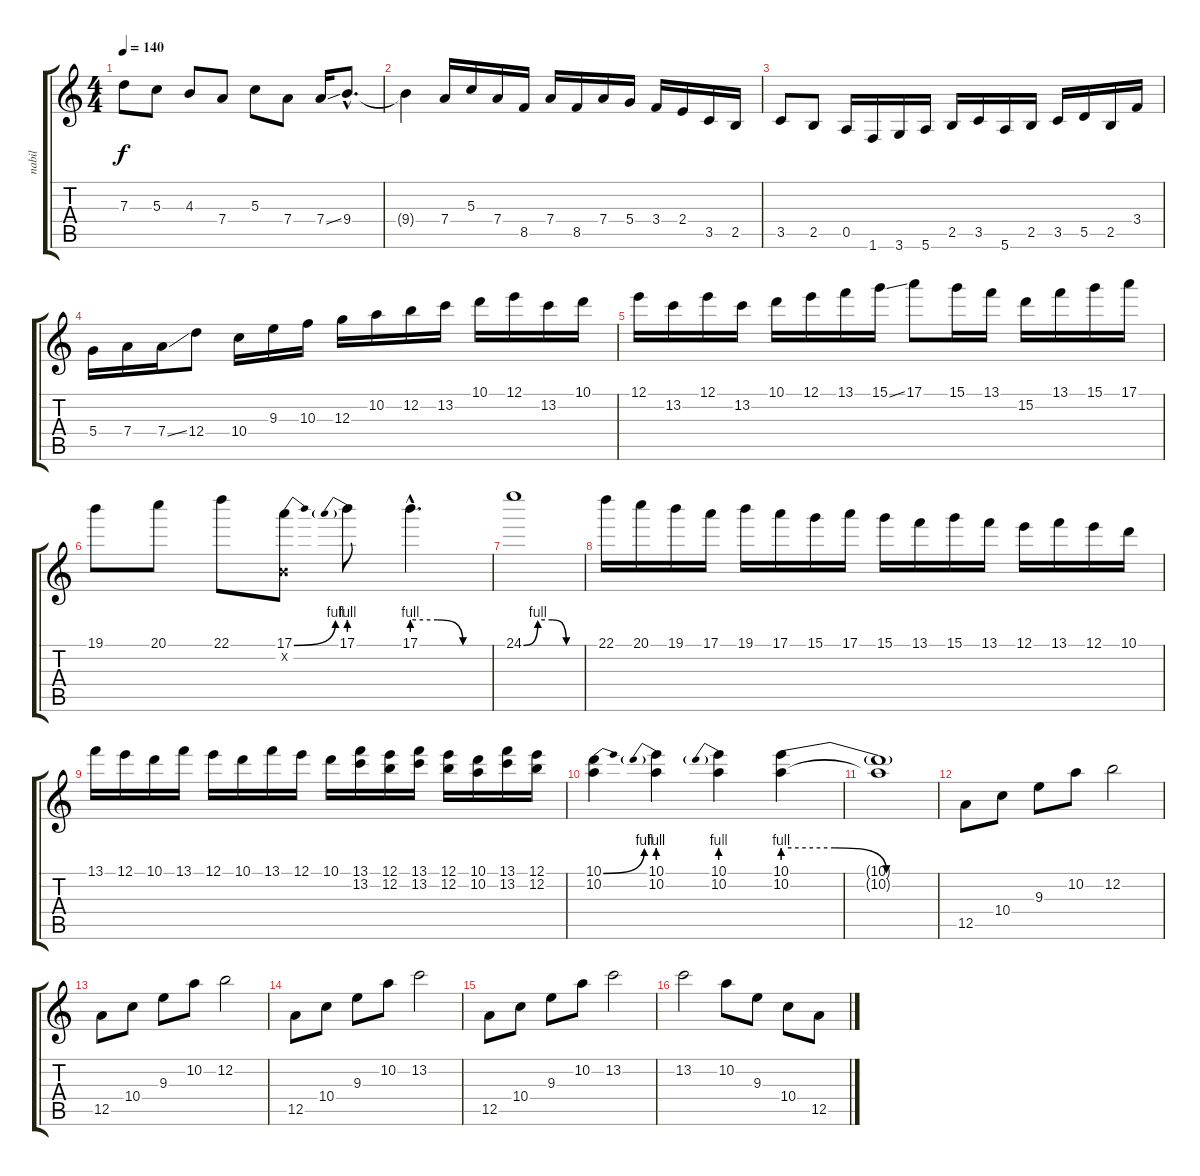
\track ("nabil" "nabil") {instrument overdrivenguitar}
\staff {score tabs}
\tuning (E4 B3 G3 D3 A2 E2) {hide}
\ts (4 4)
\tempo 140
\clef g2
\ks c
7.3.8{dy f} 5.3.8 4.3.8 7.4.8 5.3.8 7.4.8 7.4{ss}.16 9.4{hac}.8{d} |
9.4{t}.4 7.4.16 5.3.16 7.4.16 8.5.16 7.4.16 8.5.16 7.4.16 5.4.16 3.4.16 2.4.16 3.5.16 2.5.16 |
3.5.8 2.5.8 0.5.16 1.6.16 3.6.16 5.6.16 2.5.16 3.5.16 5.6.16 2.5.16 3.5.16 5.5.16 2.5.16 3.4.16 |
5.4.16 7.4.16 7.4{ss}.16 12.4.8 10.4.16 9.3.16 10.3.16 12.3.16 10.2.16 12.2.16 13.2.16 10.1.16 12.1.16 13.2.16 10.1.16 |
12.1.16 13.2.16 12.1.16 13.2.16 10.1.16 12.1.16 13.1.16 15.1{ss}.16 17.1.8 15.1.16 13.1.16 15.2.16 13.1.16 15.1.16 17.1.16 |
19.1.8 20.1.8 22.1.8 (17.1{be (bend 0 0 60 4)} 0.2{x}).8 17.1{be (prebend 0 4 60 4)}.8 17.1{be (custom 0 4 20 4 40 0 60 0) hac}.4{d} |
24.1{be (custom 0 0 15 4 30 4 45 0 60 0)}.1 |
22.1.16 20.1.16 19.1.16 17.1.16 19.1.16 17.1.16 15.1.16 17.1.16 15.1.16 13.1.16 15.1.16 13.1.16 12.1.16 13.1.16 12.1.16 10.1.16 |
13.1.16 12.1.16 10.1.16 13.1.16 12.1.16 10.1.16 13.1.16 12.1.16 10.1.16 (13.1 13.2).16 (12.1 12.2).16 (13.1 13.2).16 (12.1 12.2).16 (10.1 10.2).16 (13.1 13.2).16 (12.1 12.2).16 |
(10.1{be (bend 0 0 60 4)} 10.2).4 (10.1{be (prebend 0 4 60 4)} 10.2).4 (10.1{be (prebend 0 4 60 4)} 10.2).4 (10.1{be (custom 0 4 20 4 40 0 60 0)} 10.2).4 |
(10.1{t} 10.2{t}).1 |
12.5.8 10.4.8 9.3.8 10.2.8 12.2.2 |
12.5.8 10.4.8 9.3.8 10.2.8 12.2.2 |
12.5.8 10.4.8 9.3.8 10.2.8 13.2.2 |
12.5.8 10.4.8 9.3.8 10.2.8 13.2.2 |
13.2.2 10.2.8 9.3.8 10.4.8 12.5.8
